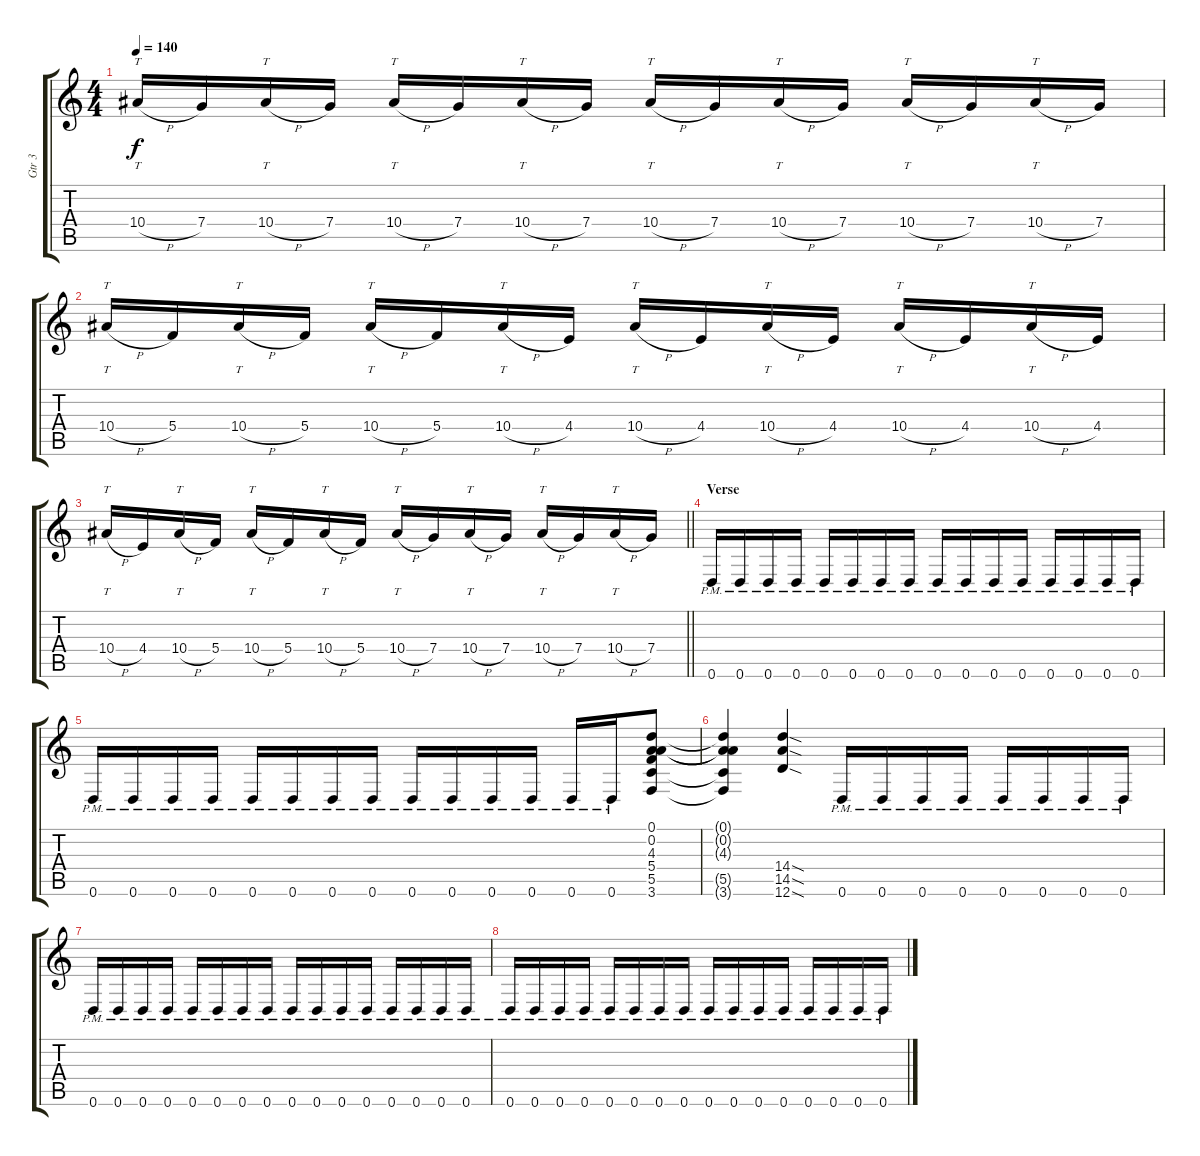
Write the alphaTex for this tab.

\track ("Gtr 3" "Gtr 3") {instrument distortionguitar}
\staff {score tabs}
\tuning (D4 A3 F3 C3 G2 D2) {hide}
\ts (4 4)
\tempo 140
\clef g2
\ks c
10.4{h}.16{tt dy f} 7.4.16 10.4{h}.16{tt} 7.4.16 10.4{h}.16{tt} 7.4.16 10.4{h}.16{tt} 7.4.16 10.4{h}.16{tt} 7.4.16 10.4{h}.16{tt} 7.4.16 10.4{h}.16{tt} 7.4.16 10.4{h}.16{tt} 7.4.16 |
10.4{h}.16{tt} 5.4.16 10.4{h}.16{tt} 5.4.16 10.4{h}.16{tt} 5.4.16 10.4{h}.16{tt} 4.4.16 10.4{h}.16{tt} 4.4.16 10.4{h}.16{tt} 4.4.16 10.4{h}.16{tt} 4.4.16 10.4{h}.16{tt} 4.4.16 |
\barLineRight lightlight
10.4{h}.16{tt} 4.4.16 10.4{h}.16{tt} 5.4.16 10.4{h}.16{tt} 5.4.16 10.4{h}.16{tt} 5.4.16 10.4{h}.16{tt} 7.4.16 10.4{h}.16{tt} 7.4.16 10.4{h}.16{tt} 7.4.16 10.4{h}.16{tt} 7.4.16 |
\section ("" "Verse")
0.6{pm}.16 0.6{pm}.16 0.6{pm}.16 0.6{pm}.16 0.6{pm}.16 0.6{pm}.16 0.6{pm}.16 0.6{pm}.16 0.6{pm}.16 0.6{pm}.16 0.6{pm}.16 0.6{pm}.16 0.6{pm}.16 0.6{pm}.16 0.6{pm}.16 0.6{pm}.16 |
0.6{pm}.16 0.6{pm}.16 0.6{pm}.16 0.6{pm}.16 0.6{pm}.16 0.6{pm}.16 0.6{pm}.16 0.6{pm}.16 0.6{pm}.16 0.6{pm}.16 0.6{pm}.16 0.6{pm}.16 0.6{pm}.16 0.6{pm}.16 (0.1 0.2 4.3 5.4 5.5 3.6).8 |
(0.1{t} 0.2{t} 4.3{t} 5.5{t} 3.6{t}).4 (14.4{sod} 14.5{sod} 12.6{sod}).4 0.6{pm}.16 0.6{pm}.16 0.6{pm}.16 0.6{pm}.16 0.6{pm}.16 0.6{pm}.16 0.6{pm}.16 0.6{pm}.16 |
0.6{pm}.16 0.6{pm}.16 0.6{pm}.16 0.6{pm}.16 0.6{pm}.16 0.6{pm}.16 0.6{pm}.16 0.6{pm}.16 0.6{pm}.16 0.6{pm}.16 0.6{pm}.16 0.6{pm}.16 0.6{pm}.16 0.6{pm}.16 0.6{pm}.16 0.6{pm}.16 |
0.6{pm}.16 0.6{pm}.16 0.6{pm}.16 0.6{pm}.16 0.6{pm}.16 0.6{pm}.16 0.6{pm}.16 0.6{pm}.16 0.6{pm}.16 0.6{pm}.16 0.6{pm}.16 0.6{pm}.16 0.6{pm}.16 0.6{pm}.16 0.6{pm}.16 0.6{pm}.16
